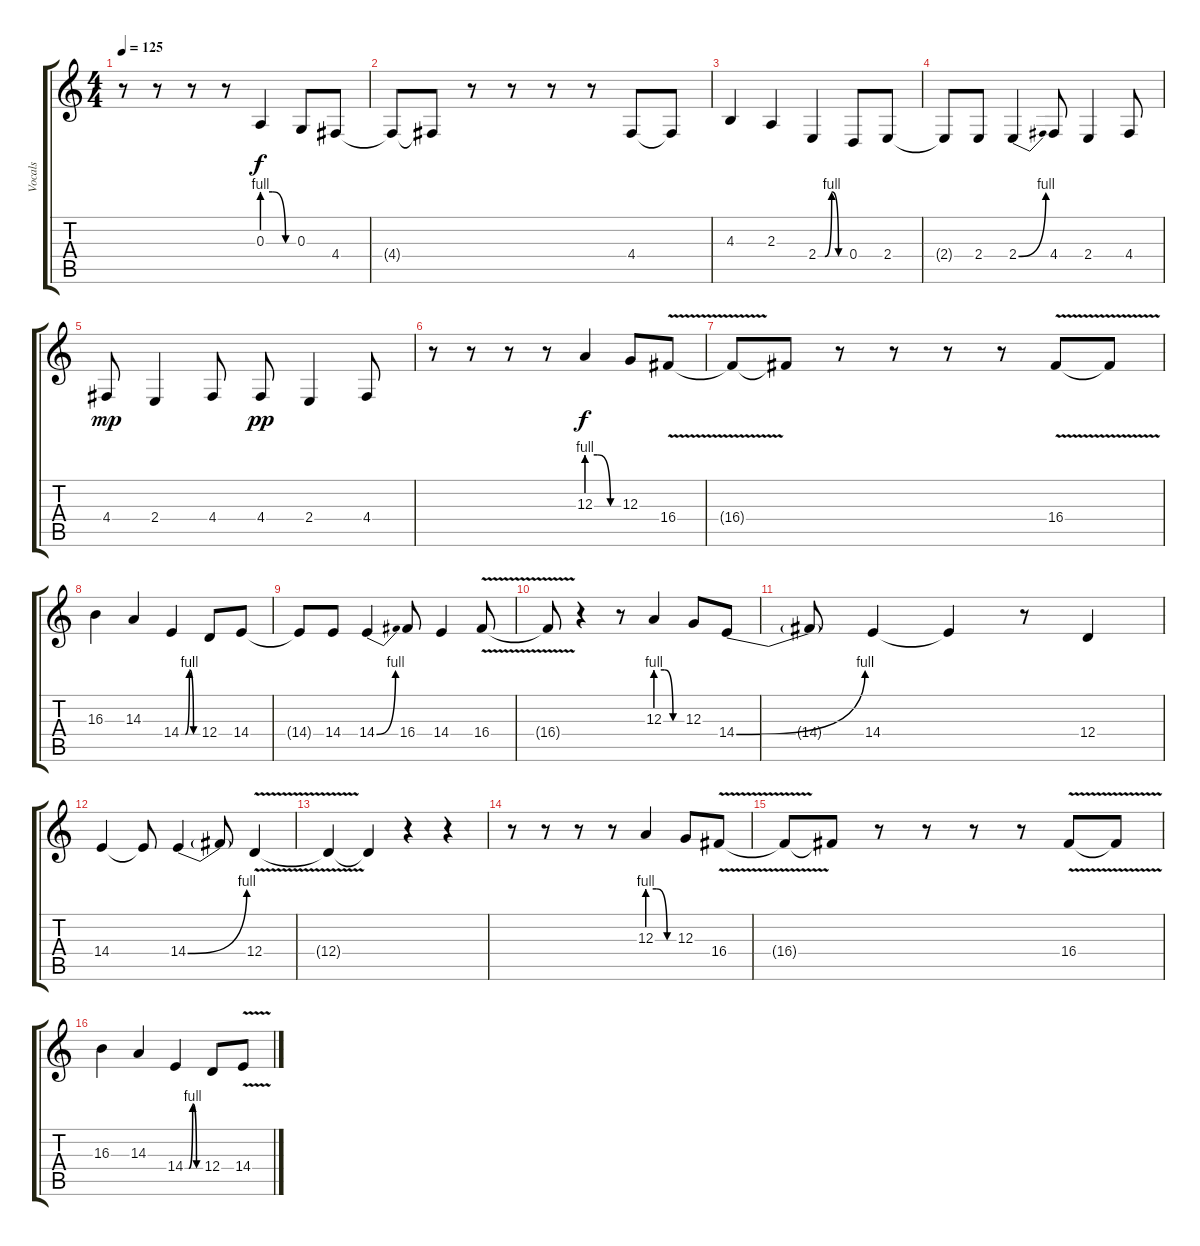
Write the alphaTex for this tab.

\track ("Vocals" "Vocals") {instrument altosax}
\staff {score tabs}
\tuning (E4 B3 G3 D3 A2 E2) {hide}
\ts (4 4)
\tempo 125
\clef g2
\ks c
r.8{dy f} r.8 r.8 r.8 0.3{be (custom 0 4 20 4 45 0 60 0)}.4 0.3.8 4.4.8 |
4.4{t}.8 4.4{t}.8 r.8 r.8 r.8 r.8 4.4.8 4.4{t}.8 |
4.3.4 2.3.4 2.4{be (custom 0 0 15 0 30 4 45 0 60 0)}.4 0.4.8 2.4.8 |
2.4{t}.8 2.4.8 2.4{be (bend 0 0 60 4)}.4 4.4.8 2.4.4 4.4.8 |
4.4.8{dy mp} 2.4.4 4.4.8 4.4.8{dy pp} 2.4.4 4.4.8 |
r.8 r.8 r.8 r.8 12.3{be (custom 0 4 20 4 45 0 60 0)}.4{dy f} 12.3.8 16.4{v}.8 |
16.4{t}.8 16.4{t}.8 r.8 r.8 r.8 r.8 16.4{v}.8 16.4{t}.8 |
16.3.4 14.3.4 14.4{be (custom 0 0 15 0 30 4 45 0 60 0)}.4 12.4.8 14.4.8 |
14.4{t}.8 14.4.8 14.4{be (bend 0 0 60 4)}.4 16.4.8 14.4.4 16.4{v}.8 |
16.4{t}.8 r.4 r.8 12.3{be (custom 0 4 20 4 40 0 60 0)}.4 12.3.8 14.4{be (bend 0 0 60 4)}.8 |
14.4{t}.8 14.4.4 14.4{t}.4 r.8 12.4.4 |
14.4.4 14.4{t}.8 14.4{be (bend 0 0 60 4)}.4 14.4{t}.8 12.4{v}.4 |
12.4{t}.4 12.4{t}.4 r.4 r.4 |
r.8 r.8 r.8 r.8 12.3{be (custom 0 4 20 4 45 0 60 0)}.4 12.3.8 16.4{v}.8 |
16.4{t}.8 16.4{t}.8 r.8 r.8 r.8 r.8 16.4{v}.8 16.4{t}.8 |
16.3.4 14.3.4 14.4{be (custom 0 0 15 0 30 4 45 0 60 0)}.4 12.4.8 14.4{v}.8
